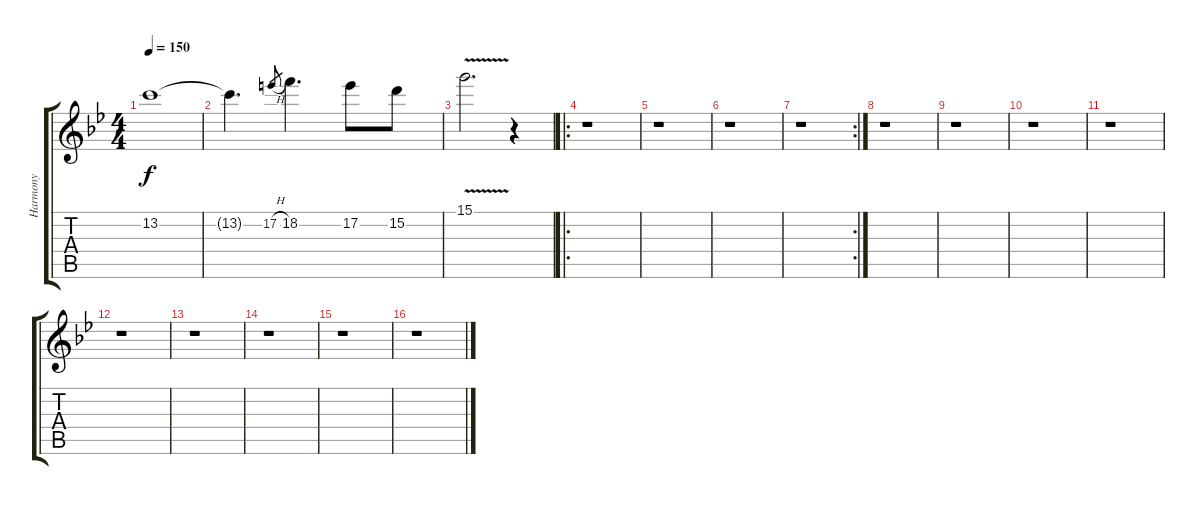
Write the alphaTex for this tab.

\track ("Harmony" "Harmony") {instrument overdrivenguitar}
\staff {score tabs}
\tuning (E4 B3 G3 D3 A2 E2) {hide}
\ts (4 4)
\tempo 150
\clef g2
\ks bb
13.2{t}.1{dy f} |
13.2{t}.4{d} 17.2{h}.8{gr} 18.2.4{d} 17.2.8 15.2.8 |
15.1{v}.2{d} r.4 |
\ro
r.1 |
r.1 |
r.1 |
\rc 2
r.1 |
r.1 |
r.1 |
r.1 |
r.1 |
r.1 |
r.1 |
r.1 |
r.1 |
r.1
